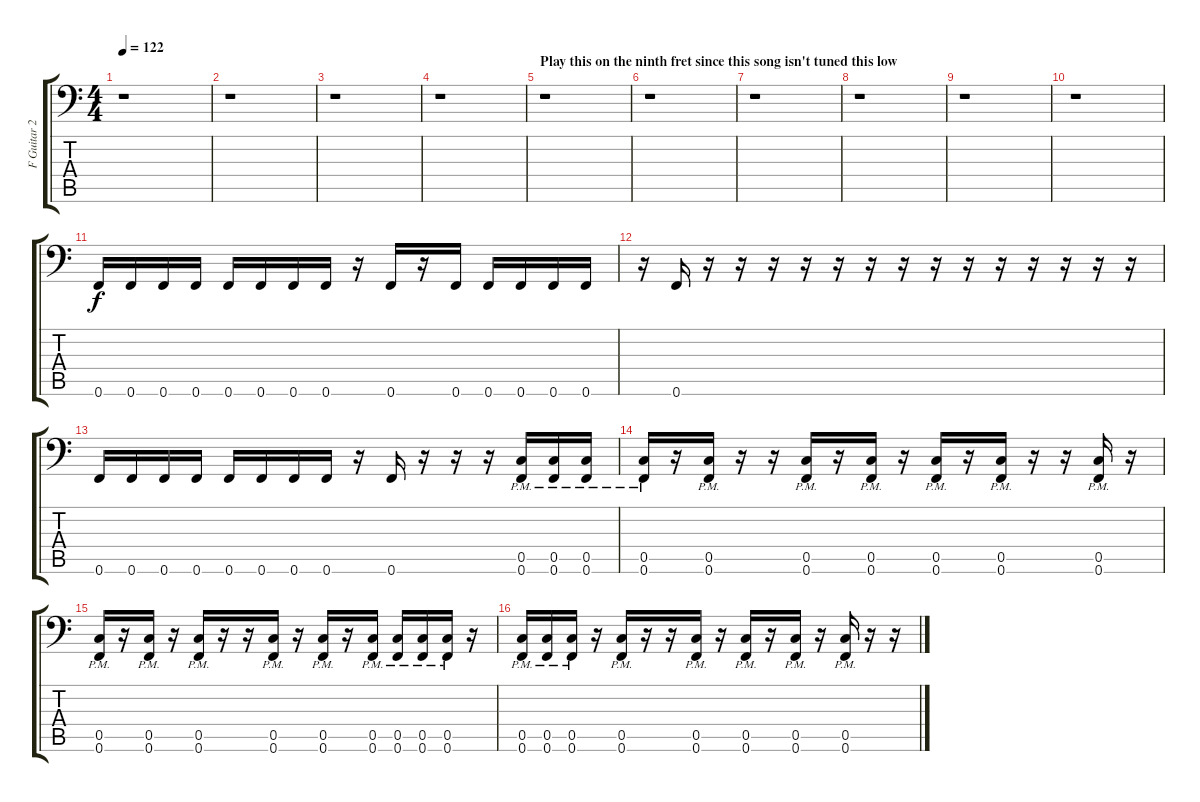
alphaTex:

\track ("F Guitar 2" "F Guitar 2") {instrument distortionguitar}
\staff {score tabs}
\tuning (G3 D3 Bb2 F2 C2 F1) {hide}
\ts (4 4)
\tempo 122
\clef f4
\ks c
r.1{dy f} |
r.1 |
r.1 |
r.1 |
\section ("" "Play this on the ninth fret since this song isn't tuned this low")
r.1 |
r.1 |
r.1 |
r.1 |
r.1 |
r.1 |
0.6.16 0.6.16 0.6.16 0.6.16 0.6.16 0.6.16 0.6.16 0.6.16 r.16 0.6.16 r.16 0.6.16 0.6.16 0.6.16 0.6.16 0.6.16 |
r.16 0.6.16 r.16 r.16 r.16 r.16 r.16 r.16 r.16 r.16 r.16 r.16 r.16 r.16 r.16 r.16 |
0.6.16 0.6.16 0.6.16 0.6.16 0.6.16 0.6.16 0.6.16 0.6.16 r.16 0.6.16 r.16 r.16 r.16 (0.5{pm} 0.6{pm}).16 (0.5{pm} 0.6{pm}).16 (0.5{pm} 0.6{pm}).16 |
(0.5{pm} 0.6{pm}).16 r.16 (0.5{pm} 0.6{pm}).16 r.16 r.16 (0.5{pm} 0.6{pm}).16 r.16 (0.5{pm} 0.6{pm}).16 r.16 (0.5{pm} 0.6{pm}).16 r.16 (0.5{pm} 0.6{pm}).16 r.16 r.16 (0.5{pm} 0.6{pm}).16 r.16 |
(0.5{pm} 0.6{pm}).16 r.16 (0.5{pm} 0.6{pm}).16 r.16 (0.5{pm} 0.6{pm}).16 r.16 r.16 (0.5{pm} 0.6{pm}).16 r.16 (0.5{pm} 0.6{pm}).16 r.16 (0.5{pm} 0.6{pm}).16 (0.5{pm} 0.6{pm}).16 (0.5{pm} 0.6{pm}).16 (0.5{pm} 0.6{pm}).16 r.16 |
(0.5{pm} 0.6{pm}).16 (0.5{pm} 0.6{pm}).16 (0.5{pm} 0.6{pm}).16 r.16 (0.5{pm} 0.6{pm}).16 r.16 r.16 (0.5{pm} 0.6{pm}).16 r.16 (0.5{pm} 0.6{pm}).16 r.16 (0.5{pm} 0.6{pm}).16 r.16 (0.5{pm} 0.6{pm}).16 r.16 r.16
